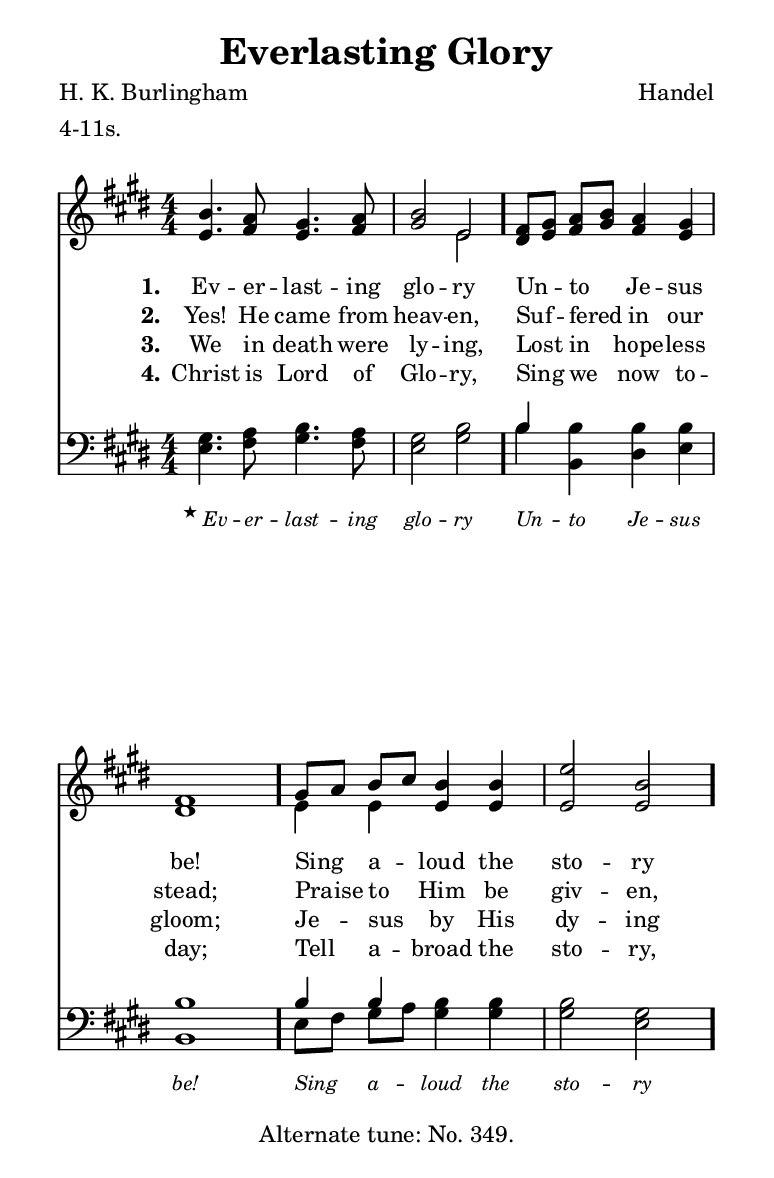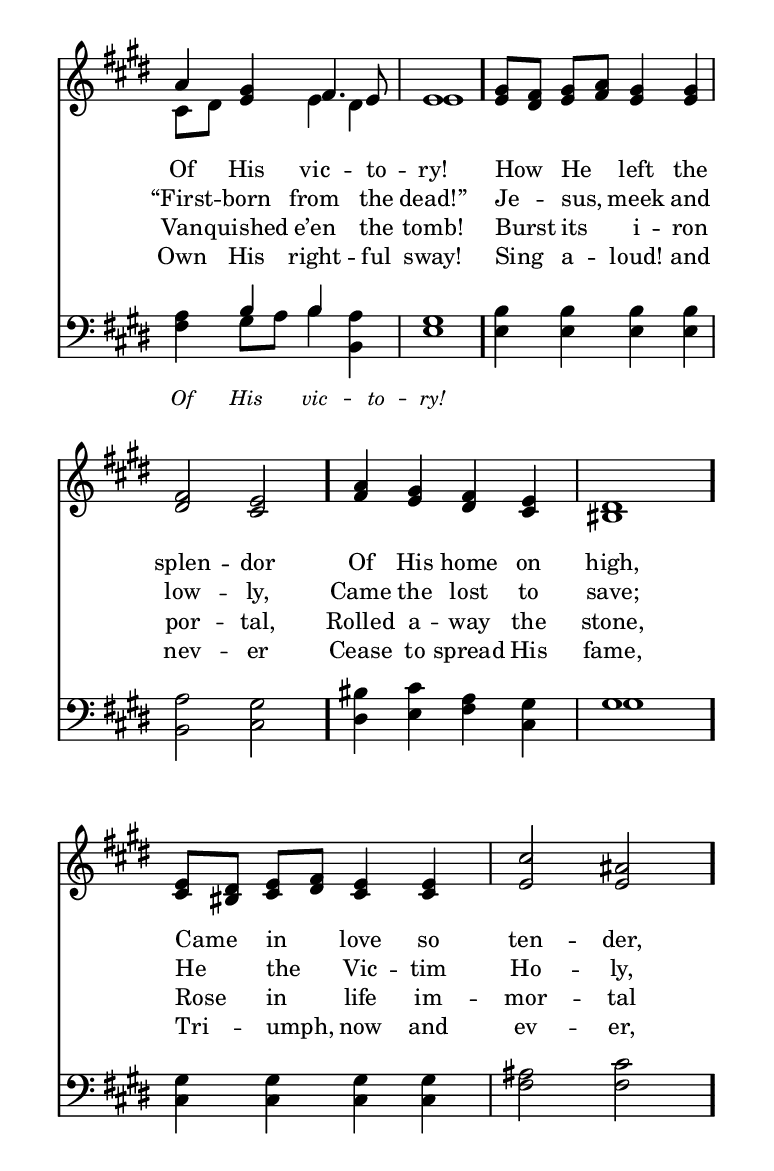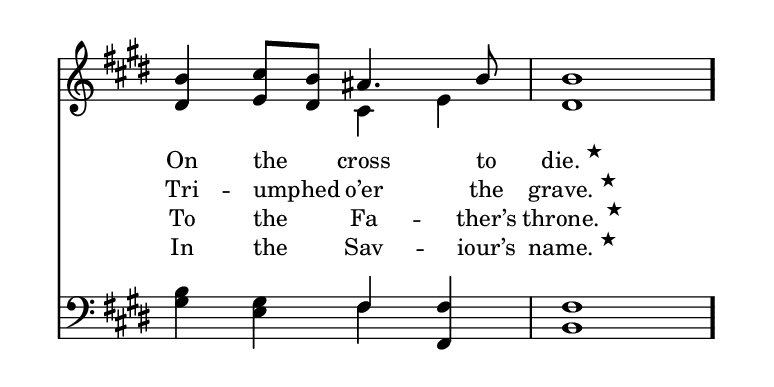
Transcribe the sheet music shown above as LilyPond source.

\include "common/global.ily"
\paper {
  \include "common/paper.ily"
  system-count = #(cond (is-eogsized 4) (#t #f))
  oddFooterMarkup = \markup { \fill-line { \on-the-fly \first-page "Alternate tune: No. 349." } }
}

\header{
  %gospel
  hymnnumber = "83"
  title = "Everlasting Glory"
  tunename = "Maccabeus"
  meter = "4-11s."
  poet = "H. K. Burlingham"
  composer = "Handel"
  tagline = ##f
}

% for fermata in MIDI
ta = { \tempo 4=100 }
tb = { \tempo 4=50  }

patternAA = { c4. c8 c4. c8 | c2 c2 }

patternBA = { c8[ c8] c8[ c8] c4 c4 | c1 }
patternBB = { c4      c4      c4 c4 | c1 }

patternCA = { c8[ c8] c8[ c8] c4 c4 | c2 c2 }
patternCB = { c4      c4      c4 c4 | c2 c2 }

patternDA = { c4      c4 c4. c8 | c1 }
patternDB = { c8[ c8] c4 c4  c4 | c1 }
patternDC = { c4      c4 c4  c4 | c1 }
patternDD = { c4 c8[ c8] c4  c4 | c1 }
patternDE = { c4 c8[ c8] c4. c8 | c1 }

global = {
  \include "common/overrides.ily"
  \override Staff.TimeSignature.style = #'numbered
  \time 4/4
  \override Score.MetronomeMark.transparent = ##t % hide all fermata changes too
  \ta
  \key e \major
  \autoBeamOff
}

notesSopranoA = {
\global
\relative c'' {

  \changePitch \patternAA { b a gis a | b e, }
  \changePitch \patternBA { fis gis a b a gis | fis }
  \changePitch \patternCA { gis a b cis b b | e b }
  \changePitch \patternDA { a gis fis e | e }

  \bar "|."

}
}

notesSopranoB = {
\relative c'' {

  \changePitch \patternCA { gis fis gis a gis gis | fis e }
  \changePitch \patternBB { a gis fis e | dis }
  \changePitch \patternCA { e dis e fis e e | cis' ais }
  \changePitch \patternDE { b cis b ais b | b }

	\bar "."

}
}

notesAltoA = {
\global
\relative e' {

  \changePitch \patternAA { e fis e fis | gis e }
  \changePitch \patternBA { dis e fis gis fis e | dis }
  \changePitch \patternCB { e e e e | e e }
  \changePitch \patternDB { cis dis e e dis | e }

}
}

notesAltoB = {
\relative e' {

  \changePitch \patternCA { e dis e fis e e | dis cis }
  \changePitch \patternBB { fis e dis cis | bis }
  \changePitch \patternCA { cis bis cis dis cis cis | e e }
  \changePitch \patternDD { dis e dis cis e | dis }

}
}

notesTenorA = {
\global
\relative a {

  \changePitch \patternAA { gis a b a | gis b }
  \changePitch \patternBB { b b b b | b }
  \changePitch \patternCB { b b b b | b gis }
  \changePitch \patternDC { a b b a | gis }

}
}

notesTenorB = {
\relative a {

  \changePitch \patternCB { b b b b | a gis }
  \changePitch \patternBB { bis cis a gis | gis }
  \changePitch \patternCB { gis gis gis gis | ais cis }
  \changePitch \patternBB { b gis fis fis | fis }

}
}

notesBassA = {
\global
\relative f {

  \changePitch \patternAA { e fis gis fis | e gis }
  \changePitch \patternBB { b b, dis e | b }
  \changePitch \patternCA { e fis gis a gis gis | gis e }
  \changePitch \patternDD { fis gis a b b, | e }

}
}

notesBassB = {
\relative f {

  \changePitch \patternCB { e e e e | b cis }
  \changePitch \patternBB { dis e fis cis | gis' }
  \changePitch \patternCB { cis, cis cis cis | fis fis }
  \changePitch \patternBB { gis e fis fis, | b }

}
}

Refrain = \lyricmode {

%LYRICS Ev -- er -- last -- ing glo -- ry
%{HIDE>%} { \override LyricText.font-size = #-1 \override Lyrics.LyricText.font-shape = #'italic } \markup{{\super{★}}Ev} -- er -- last -- ing glo -- ry %{<HIDE%} \bar "."
Un -- to Je --  sus be! \bar "."
Sing a -- loud the sto -- ry \bar "."
Of His vic -- to -- ry! \bar "."

}

wordsA = \lyricmode {
\set stanza = "1."

Ev -- er -- last -- ing glo -- ry \bar "."
Un -- to Je --  sus be! \bar "."
Sing a -- loud the sto -- ry \bar "."
Of His vic -- to -- ry! \bar "|."
How He left the splen -- dor \bar "."
Of His home on high, \bar "."
Came in love so ten -- der, \bar "."
On the cross to \markup{ die.{\super{★}}} \bar "."

}

wordsB = \lyricmode {
\set stanza = "2."

Yes! He came from heav -- en,
Suf -- fered in our stead;
Praise to Him be giv -- en,
“First -- born from the dead!”
Je -- sus, meek and low -- ly,
Came the lost to save;
He the Vic -- tim Ho -- ly,
Tri -- umphed o’er the \markup{ grave.{\super{★}}}

}

wordsC = \lyricmode {
\set stanza = "3."

We in death were ly -- ing,
Lost in hope -- less gloom;
Je -- sus by His dy -- ing
Van -- quished e’en the tomb!
Burst its i -- ron por -- tal,
Rolled a -- way the stone,
Rose in life im -- mor -- tal
To the Fa -- ther’s \markup{ throne.{\super{★}}%{workaround for weird bug in getlyrics.pl%}}

}

wordsD = \lyricmode {
\set stanza = "4."

Christ is Lord of Glo -- ry,
Sing we now to -- day;
Tell a -- broad the sto -- ry,
Own His right -- ful sway!
Sing a -- loud! and nev -- er
Cease to spread His fame,
Tri -- umph, now and ev -- er,
In the Sav -- iour’s \markup{ name.{\super{★}}}

}

\score {
  \context ChoirStaff <<
    \context Staff = upper <<
      \set Staff.autoBeaming = ##f
      \set ChoirStaff.systemStartDelimiter = #'SystemStartBar
      \partcombine #'(2 . 9) { \notesSopranoA \notesSopranoB } { \notesAltoA \notesAltoB }
      \context NullVoice = sopranos { \voiceOne { \notesSopranoA \notesSopranoB } }
      \context NullVoice = altos { \voiceTwo { \notesAltoA \notesAltoB } }
      \context Lyrics = one   \lyricsto sopranos \wordsA
      \context Lyrics = two   \lyricsto sopranos \wordsB
      \context Lyrics = three \lyricsto sopranos \wordsC
      \context Lyrics = four  \lyricsto sopranos \wordsD
    >>
    \context Staff = men <<
      \set Staff.autoBeaming = ##f
      \clef bass
      \set ChoirStaff.printPartCombineTexts = ##f
      \partcombine #'(2 . 9) { \notesTenorA \notesTenorB } { \notesBassA \notesBassB }
      \context NullVoice = tenors { \voiceOne { \notesTenorA \notesTenorB } }
      \context NullVoice = basses { \voiceTwo { \notesBassA \notesBassB } }
    >>
	\new Lyrics \with { alignBelowContext = men } \lyricsto sopranos \Refrain
  >>
  \layout {
    \include "common/layout.ily"
  }
}

\score {
  \context ChoirStaff <<
    \context Staff = upper <<
      \set Staff.autoBeaming = ##f
      \set ChoirStaff.systemStartDelimiter = #'SystemStartBar
      \context Voice  = sopranos { \voiceOne { \notesSopranoA \notesSopranoB \notesSopranoA } }
      \context Voice  = altos { \voiceTwo { \notesAltoA \notesAltoB \notesAltoA } }
    >>
    \context Staff = men <<
      \set Staff.autoBeaming = ##f
      \clef bass
      \context Voice  = tenors { \voiceOne { \notesTenorA \notesTenorB \notesTenorA } }
      \context Voice  = basses { \voiceTwo { \notesBassA \notesBassB \notesBassA } }
    >>
  >>
  \midi{
    \include "common/midi.ily"
  }
}

\version "2.19.49"  % necessary for upgrading to future LilyPond versions.

% vi:set et ts=2 sw=2 ai nocindent syntax=lilypond:
